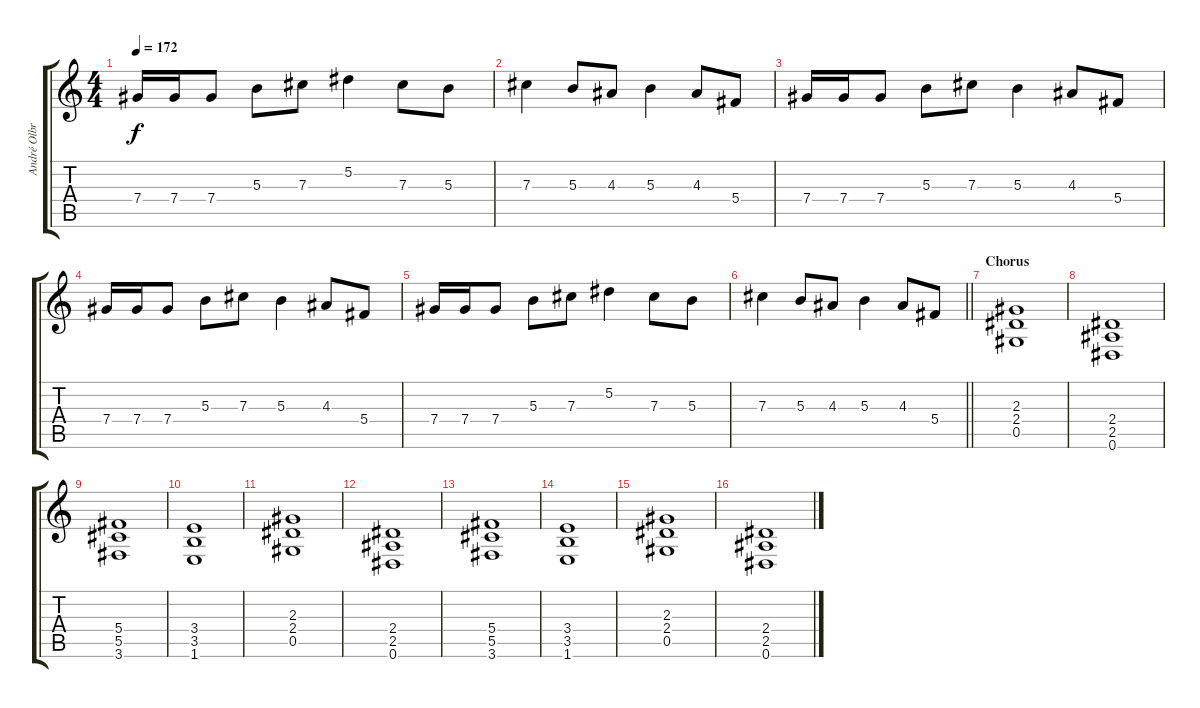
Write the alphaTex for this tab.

\track ("André Olbrich" "André Olbr") {instrument overdrivenguitar}
\staff {score tabs}
\tuning (Eb4 Bb3 Gb3 Db3 Ab2 Eb2) {hide}
\ts (4 4)
\tempo 172
\clef g2
\ks c
7.4.16{dy f} 7.4.16 7.4.8 5.3.8 7.3.8 5.2.4 7.3.8 5.3.8 |
7.3.4 5.3.8 4.3.8 5.3.4 4.3.8 5.4.8 |
7.4.16 7.4.16 7.4.8 5.3.8 7.3.8 5.3.4 4.3.8 5.4.8 |
7.4.16 7.4.16 7.4.8 5.3.8 7.3.8 5.3.4 4.3.8 5.4.8 |
7.4.16 7.4.16 7.4.8 5.3.8 7.3.8 5.2.4 7.3.8 5.3.8 |
\barLineRight lightlight
7.3.4 5.3.8 4.3.8 5.3.4 4.3.8 5.4.8 |
\section ("" "Chorus")
(2.3 2.4 0.5).1 |
(2.4 2.5 0.6).1 |
(5.4 5.5 3.6).1 |
(3.4 3.5 1.6).1 |
(2.3 2.4 0.5).1 |
(2.4 2.5 0.6).1 |
(5.4 5.5 3.6).1 |
(3.4 3.5 1.6).1 |
(2.3 2.4 0.5).1 |
(2.4 2.5 0.6).1
